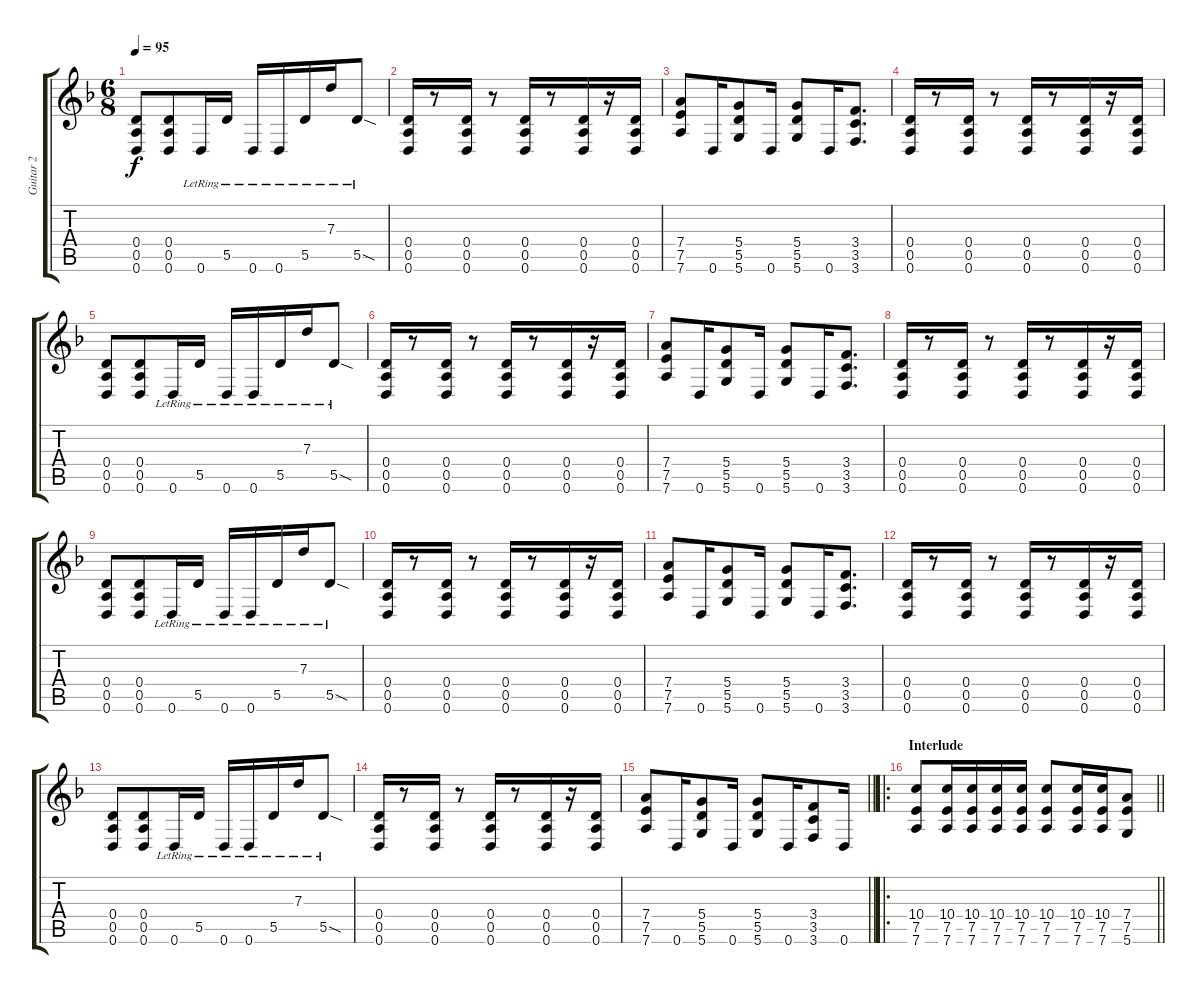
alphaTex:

\track ("Guitar 2" "Guitar 2") {instrument distortionguitar}
\staff {score tabs}
\tuning (E4 B3 G3 D3 A2 D2) {hide}
\ts (6 8)
\tempo 95
\clef g2
\ks f
(0.4 0.5 0.6).8{dy f} (0.4 0.5 0.6).8 0.6{lr}.16 5.5{lr}.16 0.6{lr}.16 0.6{lr}.16 5.5{lr}.16 7.3{lr}.16 5.5{sod lr}.8 |
(0.4 0.5 0.6).16 r.8 (0.4 0.5 0.6).16 r.8 (0.4 0.5 0.6).16 r.8 (0.4 0.5 0.6).16 r.16 (0.4 0.5 0.6).16 |
(7.4 7.5 7.6).8 0.6.16 (5.4 5.5 5.6).8 0.6.16 (5.4 5.5 5.6).8 0.6.16 (3.4 3.5 3.6).8{d} |
(0.4 0.5 0.6).16 r.8 (0.4 0.5 0.6).16 r.8 (0.4 0.5 0.6).16 r.8 (0.4 0.5 0.6).16 r.16 (0.4 0.5 0.6).16 |
(0.4 0.5 0.6).8 (0.4 0.5 0.6).8 0.6{lr}.16 5.5{lr}.16 0.6{lr}.16 0.6{lr}.16 5.5{lr}.16 7.3{lr}.16 5.5{sod lr}.8 |
(0.4 0.5 0.6).16 r.8 (0.4 0.5 0.6).16 r.8 (0.4 0.5 0.6).16 r.8 (0.4 0.5 0.6).16 r.16 (0.4 0.5 0.6).16 |
(7.4 7.5 7.6).8 0.6.16 (5.4 5.5 5.6).8 0.6.16 (5.4 5.5 5.6).8 0.6.16 (3.4 3.5 3.6).8{d} |
(0.4 0.5 0.6).16 r.8 (0.4 0.5 0.6).16 r.8 (0.4 0.5 0.6).16 r.8 (0.4 0.5 0.6).16 r.16 (0.4 0.5 0.6).16 |
(0.4 0.5 0.6).8 (0.4 0.5 0.6).8 0.6{lr}.16 5.5{lr}.16 0.6{lr}.16 0.6{lr}.16 5.5{lr}.16 7.3{lr}.16 5.5{sod lr}.8 |
(0.4 0.5 0.6).16 r.8 (0.4 0.5 0.6).16 r.8 (0.4 0.5 0.6).16 r.8 (0.4 0.5 0.6).16 r.16 (0.4 0.5 0.6).16 |
(7.4 7.5 7.6).8 0.6.16 (5.4 5.5 5.6).8 0.6.16 (5.4 5.5 5.6).8 0.6.16 (3.4 3.5 3.6).8{d} |
(0.4 0.5 0.6).16 r.8 (0.4 0.5 0.6).16 r.8 (0.4 0.5 0.6).16 r.8 (0.4 0.5 0.6).16 r.16 (0.4 0.5 0.6).16 |
(0.4 0.5 0.6).8 (0.4 0.5 0.6).8 0.6{lr}.16 5.5{lr}.16 0.6{lr}.16 0.6{lr}.16 5.5{lr}.16 7.3{lr}.16 5.5{sod lr}.8 |
(0.4 0.5 0.6).16 r.8 (0.4 0.5 0.6).16 r.8 (0.4 0.5 0.6).16 r.8 (0.4 0.5 0.6).16 r.16 (0.4 0.5 0.6).16 |
\barLineRight lightlight
(7.4 7.5 7.6).8 0.6.16 (5.4 5.5 5.6).8 0.6.16 (5.4 5.5 5.6).8 0.6.16 (3.4 3.5 3.6).8 0.6.16 |
\ro
\section ("" "Interlude")
\barLineRight lightlight
(10.4 7.5 7.6).8 (10.4 7.5 7.6).16 (10.4 7.5 7.6).16 (10.4 7.5 7.6).16 (10.4 7.5 7.6).16 (10.4 7.5 7.6).8 (10.4 7.5 7.6).16 (10.4 7.5 7.6).16 (7.4 7.5 5.6).8
